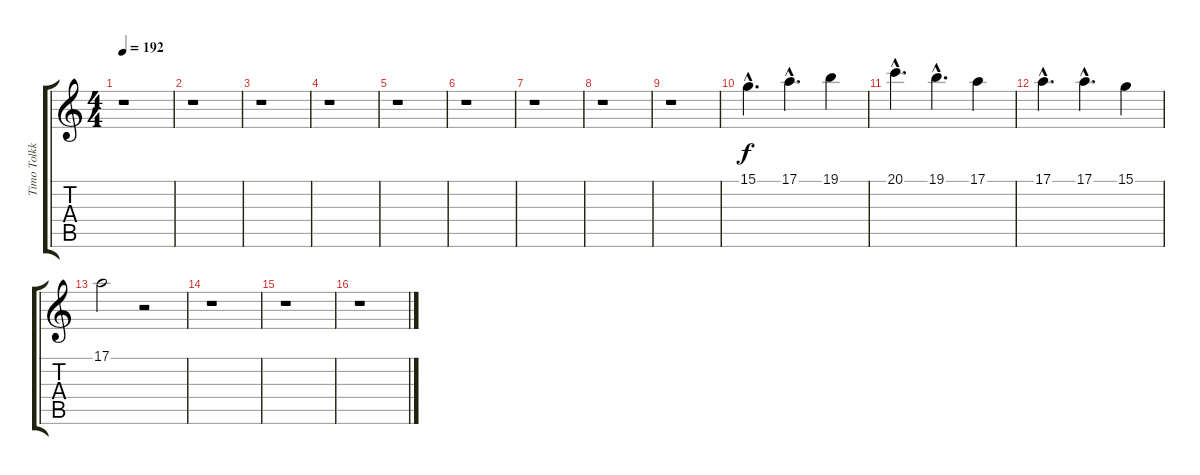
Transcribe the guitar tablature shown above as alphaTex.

\track ("Timo Tolkki" "Timo Tolkk") {instrument flute}
\staff {score tabs}
\tuning (E4 B3 G3 D3 A2 E2) {hide}
\ts (4 4)
\tempo 192
\clef g2
\ks c
r.1{dy f} |
r.1 |
r.1 |
r.1 |
r.1 |
r.1 |
r.1 |
r.1 |
r.1 |
15.1{hac}.4{d} 17.1{hac}.4{d} 19.1.4 |
20.1{hac}.4{d} 19.1{hac}.4{d} 17.1.4 |
17.1{hac}.4{d} 17.1{hac}.4{d} 15.1.4 |
17.1.2 r.2 |
r.1 |
r.1 |
r.1
